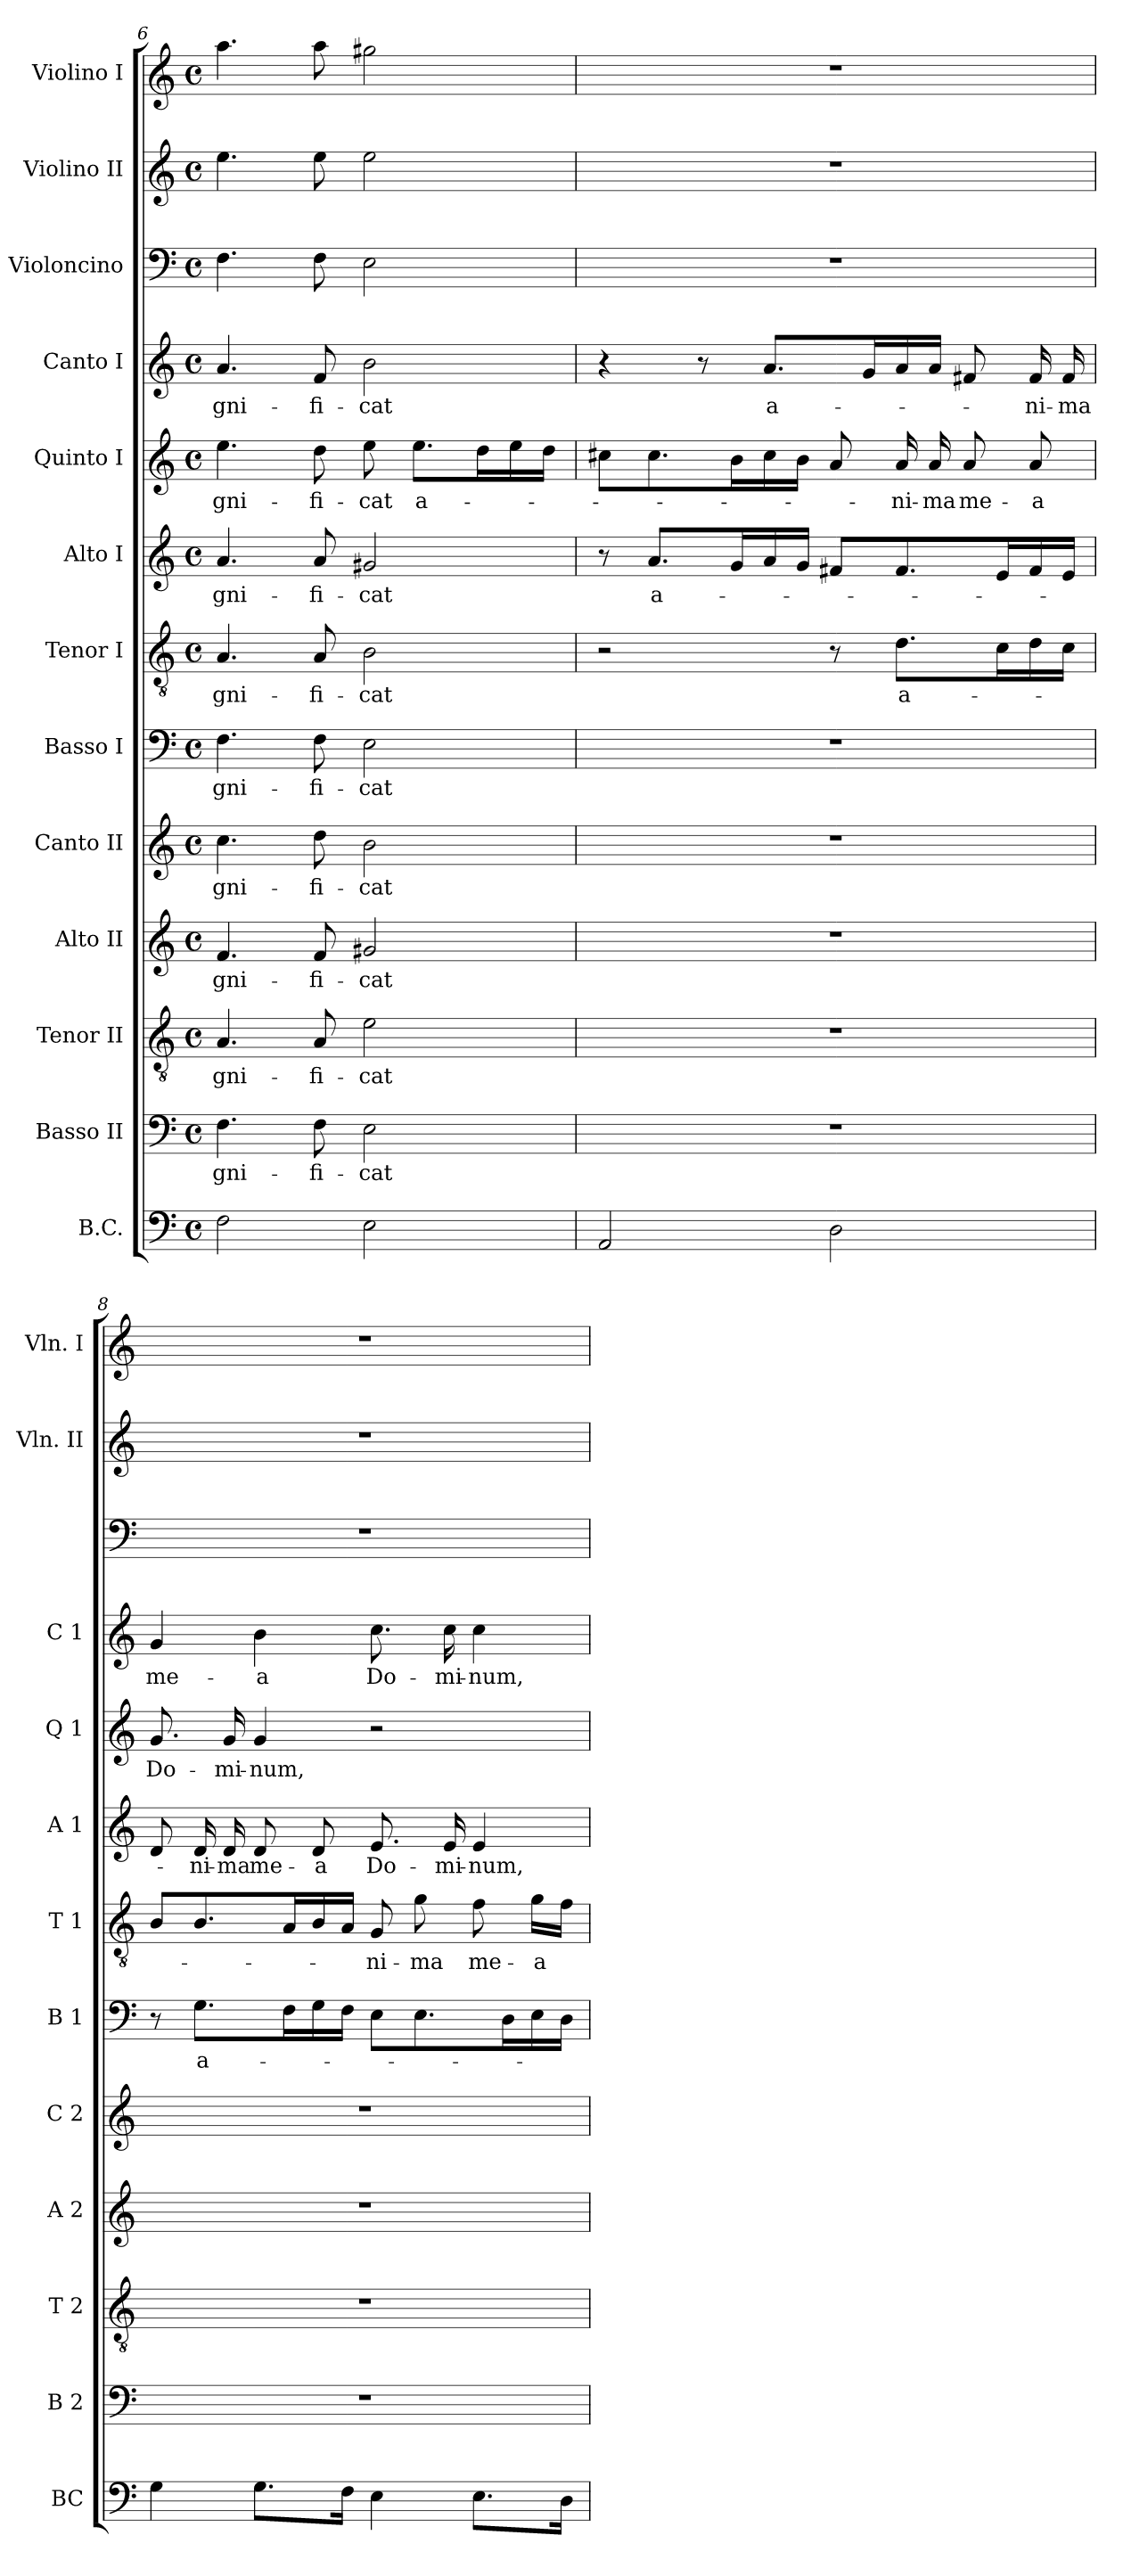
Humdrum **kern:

**kern	**kern	**text	**kern	**text	**kern	**text	**kern	**text	**kern	**text	**kern	**text	**kern	**text	**kern	**text	**kern	**text	**kern	**kern	**kern
*part13	*part12	*part12	*part11	*part11	*part10	*part10	*part9	*part9	*part8	*part8	*part7	*part7	*part6	*part6	*part5	*part5	*part4	*part4	*part3	*part2	*part1
*staff13	*staff12	*staff12	*staff11	*staff11	*staff10	*staff10	*staff9	*staff9	*staff8	*staff8	*staff7	*staff7	*staff6	*staff6	*staff5	*staff5	*staff4	*staff4	*staff3	*staff2	*staff1
*I"B.C.	*I"Basso II	*	*I"Tenor II	*	*I"Alto II	*	*I"Canto II	*	*I"Basso I	*	*I"Tenor I	*	*I"Alto I	*	*I"Quinto I	*	*I"Canto I	*	*I"Violoncino	*I"Violino II	*I"Violino I
*I'BC	*I'B 2	*	*I'T 2	*	*I'A 2	*	*I'C 2	*	*I'B 1	*	*I'T 1	*	*I'A 1	*	*I'Q 1	*	*I'C 1	*	*	*I'Vln. II	*I'Vln. I
*clefF4	*clefF4	*	*clefGv2	*	*clefG2	*	*clefG2	*	*clefF4	*	*clefGv2	*	*clefG2	*	*clefG2	*	*clefG2	*	*clefF4	*clefG2	*clefG2
*k[]	*k[]	*	*k[]	*	*k[]	*	*k[]	*	*k[]	*	*k[]	*	*k[]	*	*k[]	*	*k[]	*	*k[]	*k[]	*k[]
*C:	*C:	*	*C:	*	*C:	*	*C:	*	*C:	*	*C:	*	*C:	*	*C:	*	*C:	*	*C:	*C:	*C:
*M4/4	*M4/4	*	*M4/4	*	*M4/4	*	*M4/4	*	*M4/4	*	*M4/4	*	*M4/4	*	*M4/4	*	*M4/4	*	*M4/4	*M4/4	*M4/4
*met(c)	*met(c)	*	*met(c)	*	*met(c)	*	*met(c)	*	*met(c)	*	*met(c)	*	*met(c)	*	*met(c)	*	*met(c)	*	*met(c)	*met(c)	*met(c)
=6	=6	=6	=6	=6	=6	=6	=6	=6	=6	=6	=6	=6	=6	=6	=6	=6	=6	=6	=6	=6	=6
!	!	!LO:LY:b	!	!	!	!	!	!	!	!	!	!	!	!	!	!	!	!	!	!	!
!	!	!	!	!LO:LY:b	!	!	!	!	!	!	!	!	!	!	!	!	!	!	!	!	!
!	!	!	!	!	!	!LO:LY:b	!	!	!	!	!	!	!	!	!	!	!	!	!	!	!
!	!	!	!	!	!	!	!	!LO:LY:b	!	!	!	!	!	!	!	!	!	!	!	!	!
!	!	!	!	!	!	!	!	!	!	!LO:LY:b	!	!	!	!	!	!	!	!	!	!	!
!	!	!	!	!	!	!	!	!	!	!	!	!LO:LY:b	!	!	!	!	!	!	!	!	!
!	!	!	!	!	!	!	!	!	!	!	!	!	!	!LO:LY:b	!	!	!	!	!	!	!
!	!	!	!	!	!	!	!	!	!	!	!	!	!	!	!	!LO:LY:b	!	!	!	!	!
!	!	!	!	!	!	!	!	!	!	!	!	!	!	!	!	!	!	!LO:LY:b	!	!	!
2F\	4.F\	-gni-	4.A/	-gni-	4.f/	-gni-	4.cc\	-gni-	4.F\	-gni-	4.A/	-gni-	4.a/	-gni-	4.ee\	-gni-	4.a/	-gni-	4.F\	4.ee\	4.aa\
!	!	!LO:LY:b	!	!	!	!	!	!	!	!	!	!	!	!	!	!	!	!	!	!	!
!	!	!	!	!LO:LY:b	!	!	!	!	!	!	!	!	!	!	!	!	!	!	!	!	!
!	!	!	!	!	!	!LO:LY:b	!	!	!	!	!	!	!	!	!	!	!	!	!	!	!
!	!	!	!	!	!	!	!	!LO:LY:b	!	!	!	!	!	!	!	!	!	!	!	!	!
!	!	!	!	!	!	!	!	!	!	!LO:LY:b	!	!	!	!	!	!	!	!	!	!	!
!	!	!	!	!	!	!	!	!	!	!	!	!LO:LY:b	!	!	!	!	!	!	!	!	!
!	!	!	!	!	!	!	!	!	!	!	!	!	!	!LO:LY:b	!	!	!	!	!	!	!
!	!	!	!	!	!	!	!	!	!	!	!	!	!	!	!	!LO:LY:b	!	!	!	!	!
!	!	!	!	!	!	!	!	!	!	!	!	!	!	!	!	!	!	!LO:LY:b	!	!	!
.	8F\	-fi-	8A/	-fi-	8f/	-fi-	8dd\	-fi-	8F\	-fi-	8A/	-fi-	8a/	-fi-	8dd\	-fi-	8f/	-fi-	8F\	8ee\	8aa\
!	!	!LO:LY:b	!	!	!	!	!	!	!	!	!	!	!	!	!	!	!	!	!	!	!
!	!	!	!	!LO:LY:b	!	!	!	!	!	!	!	!	!	!	!	!	!	!	!	!	!
!	!	!	!	!	!	!LO:LY:b	!	!	!	!	!	!	!	!	!	!	!	!	!	!	!
!	!	!	!	!	!	!	!	!LO:LY:b	!	!	!	!	!	!	!	!	!	!	!	!	!
!	!	!	!	!	!	!	!	!	!	!LO:LY:b	!	!	!	!	!	!	!	!	!	!	!
!	!	!	!	!	!	!	!	!	!	!	!	!LO:LY:b	!	!	!	!	!	!	!	!	!
!	!	!	!	!	!	!	!	!	!	!	!	!	!	!LO:LY:b	!	!	!	!	!	!	!
!	!	!	!	!	!	!	!	!	!	!	!	!	!	!	!	!LO:LY:b	!	!	!	!	!
!	!	!	!	!	!	!	!	!	!	!	!	!	!	!	!	!	!	!LO:LY:b	!	!	!
2E\	2E\	-cat	2e\	-cat	2g#X/	-cat	2b\	-cat	2E\	-cat	2B\	-cat	2g#X/	-cat	8ee\	-cat	2b\	-cat	2E\	2ee\	2gg#X\
!	!	!	!	!	!	!	!	!	!	!	!	!	!	!	!	!LO:LY:b	!	!	!	!	!
.	.	.	.	.	.	.	.	.	.	.	.	.	.	.	8.ee\L	a-	.	.	.	.	.
.	.	.	.	.	.	.	.	.	.	.	.	.	.	.	16dd\L	.	.	.	.	.	.
.	.	.	.	.	.	.	.	.	.	.	.	.	.	.	16ee\	.	.	.	.	.	.
.	.	.	.	.	.	.	.	.	.	.	.	.	.	.	16dd\JJ	.	.	.	.	.	.
!!LO:PB:g=z
=7	=7	=7	=7	=7	=7	=7	=7	=7	=7	=7	=7	=7	=7	=7	=7	=7	=7	=7	=7	=7	=7
2AA/	1r	.	1r	.	1r	.	1r	.	1r	.	2r	.	8r	.	8cc#X\L	.	4r	.	1r	1r	1r
!	!	!	!	!	!	!	!	!	!	!	!	!	!	!LO:LY:b	!	!	!	!	!	!	!
.	.	.	.	.	.	.	.	.	.	.	.	.	8.a/L	a-	8.cc#\	.	.	.	.	.	.
.	.	.	.	.	.	.	.	.	.	.	.	.	.	.	.	.	8r	.	.	.	.
.	.	.	.	.	.	.	.	.	.	.	.	.	16g/L	.	16b\L	.	.	.	.	.	.
!	!	!	!	!	!	!	!	!	!	!	!	!	!	!	!	!	!	!LO:LY:b	!	!	!
.	.	.	.	.	.	.	.	.	.	.	.	.	16a/	.	16cc#\	.	8.a/L	a-	.	.	.
.	.	.	.	.	.	.	.	.	.	.	.	.	16g/JJ	.	16b\JJ	.	.	.	.	.	.
2D\	.	.	.	.	.	.	.	.	.	.	8r	.	8f#X/L	.	8a/	.	.	.	.	.	.
.	.	.	.	.	.	.	.	.	.	.	.	.	.	.	.	.	16g/L	.	.	.	.
!	!	!	!	!	!	!	!	!	!	!	!	!LO:LY:b	!	!	!	!	!	!	!	!	!
!	!	!	!	!	!	!	!	!	!	!	!	!	!	!	!	!LO:LY:b	!	!	!	!	!
.	.	.	.	.	.	.	.	.	.	.	8.d\L	a-	8.f#/	.	16a/	-ni-	16a/	.	.	.	.
!	!	!	!	!	!	!	!	!	!	!	!	!	!	!	!	!LO:LY:b	!	!	!	!	!
.	.	.	.	.	.	.	.	.	.	.	.	.	.	.	16a/	-ma	16a/JJ	.	.	.	.
!	!	!	!	!	!	!	!	!	!	!	!	!	!	!	!	!LO:LY:b	!	!	!	!	!
.	.	.	.	.	.	.	.	.	.	.	.	.	.	.	8a/	me-	8f#X/	.	.	.	.
.	.	.	.	.	.	.	.	.	.	.	16c\L	.	16e/L	.	.	.	.	.	.	.	.
!	!	!	!	!	!	!	!	!	!	!	!	!	!	!	!	!LO:LY:b	!	!	!	!	!
!	!	!	!	!	!	!	!	!	!	!	!	!	!	!	!	!	!	!LO:LY:b	!	!	!
.	.	.	.	.	.	.	.	.	.	.	16d\	.	16f#/	.	8a/	-a	16f#/	-ni-	.	.	.
!	!	!	!	!	!	!	!	!	!	!	!	!	!	!	!	!	!	!LO:LY:b	!	!	!
.	.	.	.	.	.	.	.	.	.	.	16c\JJ	.	16e/JJ	.	.	.	16f#/	-ma	.	.	.
=8	=8	=8	=8	=8	=8	=8	=8	=8	=8	=8	=8	=8	=8	=8	=8	=8	=8	=8	=8	=8	=8
!	!	!	!	!	!	!	!	!	!	!	!	!	!	!	!	!LO:LY:b	!	!	!	!	!
!	!	!	!	!	!	!	!	!	!	!	!	!	!	!	!	!	!	!LO:LY:b	!	!	!
4G\	1r	.	1r	.	1r	.	1r	.	8r	.	8B/L	.	8d/	.	8.g/	Do-	4g/	me-	1r	1r	1r
!	!	!	!	!	!	!	!	!	!	!LO:LY:b	!	!	!	!	!	!	!	!	!	!	!
!	!	!	!	!	!	!	!	!	!	!	!	!	!	!LO:LY:b	!	!	!	!	!	!	!
.	.	.	.	.	.	.	.	.	8.G\L	a-	8.B/	.	16d/	-ni-	.	.	.	.	.	.	.
!	!	!	!	!	!	!	!	!	!	!	!	!	!	!LO:LY:b	!	!	!	!	!	!	!
!	!	!	!	!	!	!	!	!	!	!	!	!	!	!	!	!LO:LY:b	!	!	!	!	!
.	.	.	.	.	.	.	.	.	.	.	.	.	16d/	-ma	16g/	-mi-	.	.	.	.	.
!	!	!	!	!	!	!	!	!	!	!	!	!	!	!LO:LY:b	!	!	!	!	!	!	!
!	!	!	!	!	!	!	!	!	!	!	!	!	!	!	!	!LO:LY:b	!	!	!	!	!
!	!	!	!	!	!	!	!	!	!	!	!	!	!	!	!	!	!	!LO:LY:b	!	!	!
8.G\L	.	.	.	.	.	.	.	.	.	.	.	.	8d/	me-	4g/	-num,	4b\	-a	.	.	.
.	.	.	.	.	.	.	.	.	16F\L	.	16A/L	.	.	.	.	.	.	.	.	.	.
!	!	!	!	!	!	!	!	!	!	!	!	!	!	!LO:LY:b	!	!	!	!	!	!	!
.	.	.	.	.	.	.	.	.	16G\	.	16B/	.	8d/	-a	.	.	.	.	.	.	.
16F\Jk	.	.	.	.	.	.	.	.	16F\JJ	.	16A/JJ	.	.	.	.	.	.	.	.	.	.
!	!	!	!	!	!	!	!	!	!	!	!	!LO:LY:b	!	!	!	!	!	!	!	!	!
!	!	!	!	!	!	!	!	!	!	!	!	!	!	!LO:LY:b	!	!	!	!	!	!	!
!	!	!	!	!	!	!	!	!	!	!	!	!	!	!	!	!	!	!LO:LY:b	!	!	!
4E\	.	.	.	.	.	.	.	.	8E\L	.	8G/	-ni-	8.e/	Do-	2r	.	8.cc\	Do-	.	.	.
!	!	!	!	!	!	!	!	!	!	!	!	!LO:LY:b	!	!	!	!	!	!	!	!	!
.	.	.	.	.	.	.	.	.	8.E\	.	8g\	-ma	.	.	.	.	.	.	.	.	.
!	!	!	!	!	!	!	!	!	!	!	!	!	!	!LO:LY:b	!	!	!	!	!	!	!
!	!	!	!	!	!	!	!	!	!	!	!	!	!	!	!	!	!	!LO:LY:b	!	!	!
.	.	.	.	.	.	.	.	.	.	.	.	.	16e/	-mi-	.	.	16cc\	-mi-	.	.	.
!	!	!	!	!	!	!	!	!	!	!	!	!LO:LY:b	!	!	!	!	!	!	!	!	!
!	!	!	!	!	!	!	!	!	!	!	!	!	!	!LO:LY:b	!	!	!	!	!	!	!
!	!	!	!	!	!	!	!	!	!	!	!	!	!	!	!	!	!	!LO:LY:b	!	!	!
8.E\L	.	.	.	.	.	.	.	.	.	.	8f\	me-	4e/	-num,	.	.	4cc\	-num,	.	.	.
.	.	.	.	.	.	.	.	.	16D\L	.	.	.	.	.	.	.	.	.	.	.	.
!	!	!	!	!	!	!	!	!	!	!	!	!LO:LY:b	!	!	!	!	!	!	!	!	!
.	.	.	.	.	.	.	.	.	16E\	.	16g\LL	-a	.	.	.	.	.	.	.	.	.
16D\Jk	.	.	.	.	.	.	.	.	16D\JJ	.	16f\JJ	.	.	.	.	.	.	.	.	.	.
=	=	=	=	=	=	=	=	=	=	=	=	=	=	=	=	=	=	=	=	=	=
*-	*-	*-	*-	*-	*-	*-	*-	*-	*-	*-	*-	*-	*-	*-	*-	*-	*-	*-	*-	*-	*-
